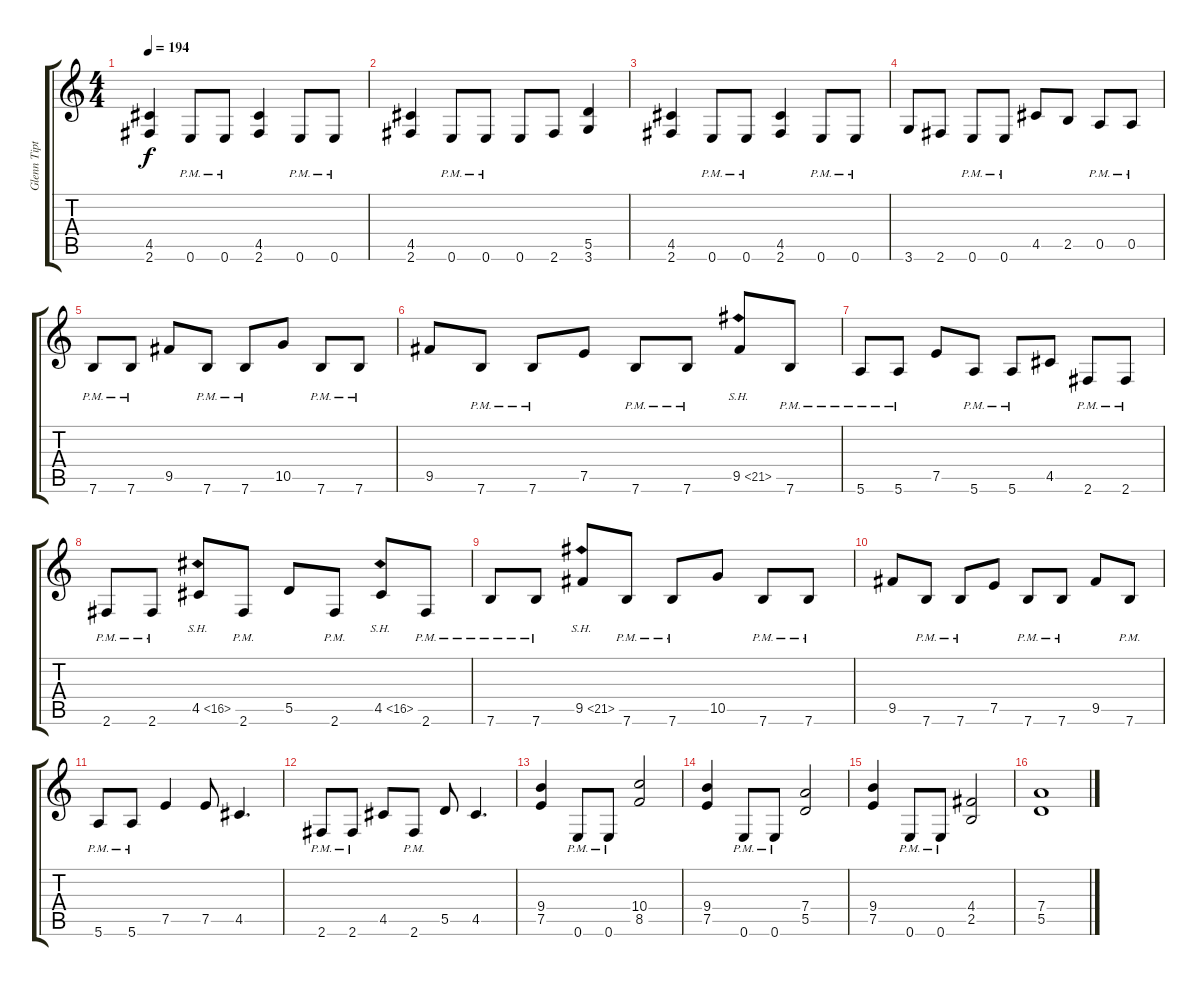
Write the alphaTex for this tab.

\track ("Glenn Tipton" "Glenn Tipt") {instrument distortionguitar}
\staff {score tabs}
\tuning (E4 B3 G3 D3 A2 E2) {hide}
\ts (4 4)
\tempo 194
\clef g2
\ks c
(4.5 2.6).4{dy f} 0.6{pm}.8 0.6{pm}.8 (4.5 2.6).4 0.6{pm}.8 0.6{pm}.8 |
(4.5 2.6).4 0.6{pm}.8 0.6{pm}.8 0.6.8 2.6.8 (5.5 3.6).4 |
(4.5 2.6).4 0.6{pm}.8 0.6{pm}.8 (4.5 2.6).4 0.6{pm}.8 0.6{pm}.8 |
3.6.8 2.6.8 0.6{pm}.8 0.6{pm}.8 4.5.8 2.5.8 0.5{pm}.8 0.5{pm}.8 |
7.6{pm}.8 7.6{pm}.8 9.5.8 7.6{pm}.8 7.6{pm}.8 10.5.8 7.6{pm}.8 7.6{pm}.8 |
9.5.8 7.6{pm}.8 7.6{pm}.8 7.5.8 7.6{pm}.8 7.6{pm}.8 9.5{sh 12}.8 7.6{pm}.8 |
5.6{pm}.8 5.6{pm}.8 7.5.8 5.6{pm}.8 5.6{pm}.8 4.5.8 2.6{pm}.8 2.6{pm}.8 |
2.6{pm}.8 2.6{pm}.8 4.5{sh 12}.8 2.6{pm}.8 5.5.8 2.6{pm}.8 4.5{sh 12}.8 2.6{pm}.8 |
7.6{pm}.8 7.6{pm}.8 9.5{sh 12}.8 7.6{pm}.8 7.6{pm}.8 10.5.8 7.6{pm}.8 7.6{pm}.8 |
9.5.8 7.6{pm}.8 7.6{pm}.8 7.5.8 7.6{pm}.8 7.6{pm}.8 9.5.8 7.6{pm}.8 |
5.6{pm}.8 5.6{pm}.8 7.5.4 7.5.8 4.5.4{d} |
2.6{pm}.8 2.6{pm}.8 4.5.8 2.6{pm}.8 5.5.8 4.5.4{d} |
(9.4 7.5).4 0.6{pm}.8 0.6{pm}.8 (10.4 8.5).2 |
(9.4 7.5).4 0.6{pm}.8 0.6{pm}.8 (7.4 5.5).2 |
(9.4 7.5).4 0.6{pm}.8 0.6{pm}.8 (4.4 2.5).2 |
(7.4 5.5).1
